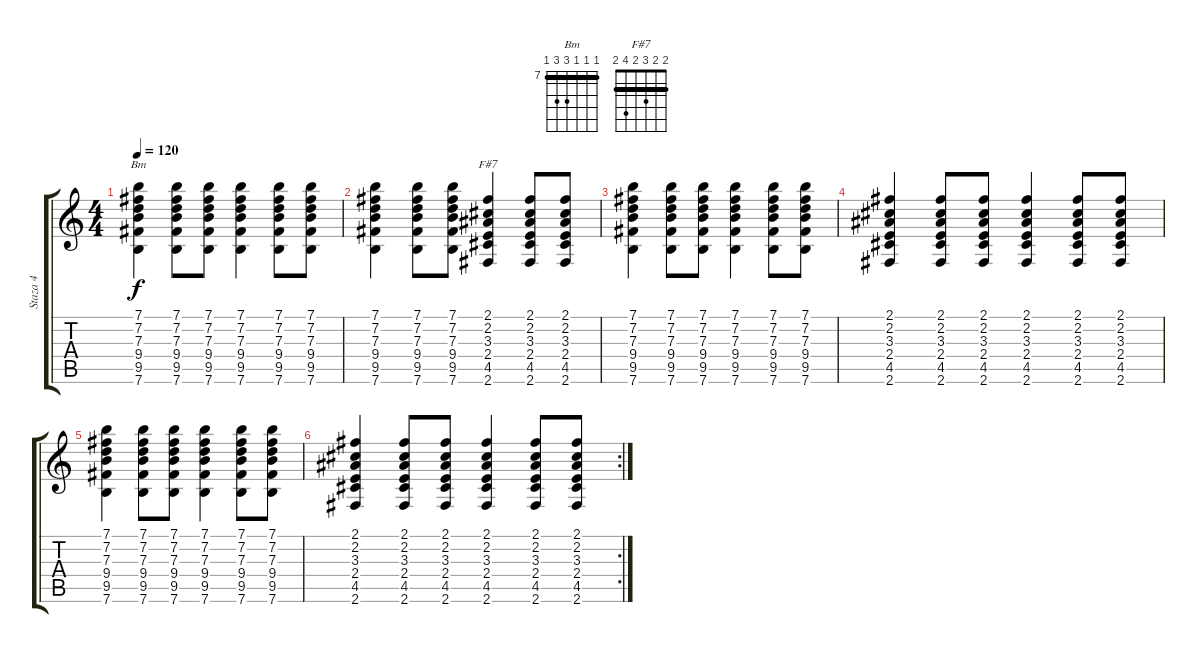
\track ("Staza 4" "Staza 4") {instrument acousticguitarnylon}
\staff {score tabs}
\tuning (E4 B3 G3 D3 A2 E2) {hide}
\chord ("Bm" 7 7 7 9 9 7) {firstfret 7 barre 7}
\chord ("F#7" 2 2 3 2 4 2) {barre 2}
\ts (4 4)
\tempo 120
\clef g2
\ks c
(7.1 7.2 7.3 9.4 9.5 7.6).4{ch "Bm" dy f} (7.1 7.2 7.3 9.4 9.5 7.6).8 (7.1 7.2 7.3 9.4 9.5 7.6).8 (7.1 7.2 7.3 9.4 9.5 7.6).4 (7.1 7.2 7.3 9.4 9.5 7.6).8 (7.1 7.2 7.3 9.4 9.5 7.6).8 |
(7.1 7.2 7.3 9.4 9.5 7.6).4 (7.1 7.2 7.3 9.4 9.5 7.6).8 (7.1 7.2 7.3 9.4 9.5 7.6).8 (2.1 2.2 3.3 2.4 4.5 2.6).4{ch "F#7"} (2.1 2.2 3.3 2.4 4.5 2.6).8 (2.1 2.2 3.3 2.4 4.5 2.6).8 |
(7.1 7.2 7.3 9.4 9.5 7.6).4 (7.1 7.2 7.3 9.4 9.5 7.6).8 (7.1 7.2 7.3 9.4 9.5 7.6).8 (7.1 7.2 7.3 9.4 9.5 7.6).4 (7.1 7.2 7.3 9.4 9.5 7.6).8 (7.1 7.2 7.3 9.4 9.5 7.6).8 |
(2.1 2.2 3.3 2.4 4.5 2.6).4 (2.1 2.2 3.3 2.4 4.5 2.6).8 (2.1 2.2 3.3 2.4 4.5 2.6).8 (2.1 2.2 3.3 2.4 4.5 2.6).4 (2.1 2.2 3.3 2.4 4.5 2.6).8 (2.1 2.2 3.3 2.4 4.5 2.6).8 |
(7.1 7.2 7.3 9.4 9.5 7.6).4 (7.1 7.2 7.3 9.4 9.5 7.6).8 (7.1 7.2 7.3 9.4 9.5 7.6).8 (7.1 7.2 7.3 9.4 9.5 7.6).4 (7.1 7.2 7.3 9.4 9.5 7.6).8 (7.1 7.2 7.3 9.4 9.5 7.6).8 |
\rc 2
(2.1 2.2 3.3 2.4 4.5 2.6).4 (2.1 2.2 3.3 2.4 4.5 2.6).8 (2.1 2.2 3.3 2.4 4.5 2.6).8 (2.1 2.2 3.3 2.4 4.5 2.6).4 (2.1 2.2 3.3 2.4 4.5 2.6).8 (2.1 2.2 3.3 2.4 4.5 2.6).8
